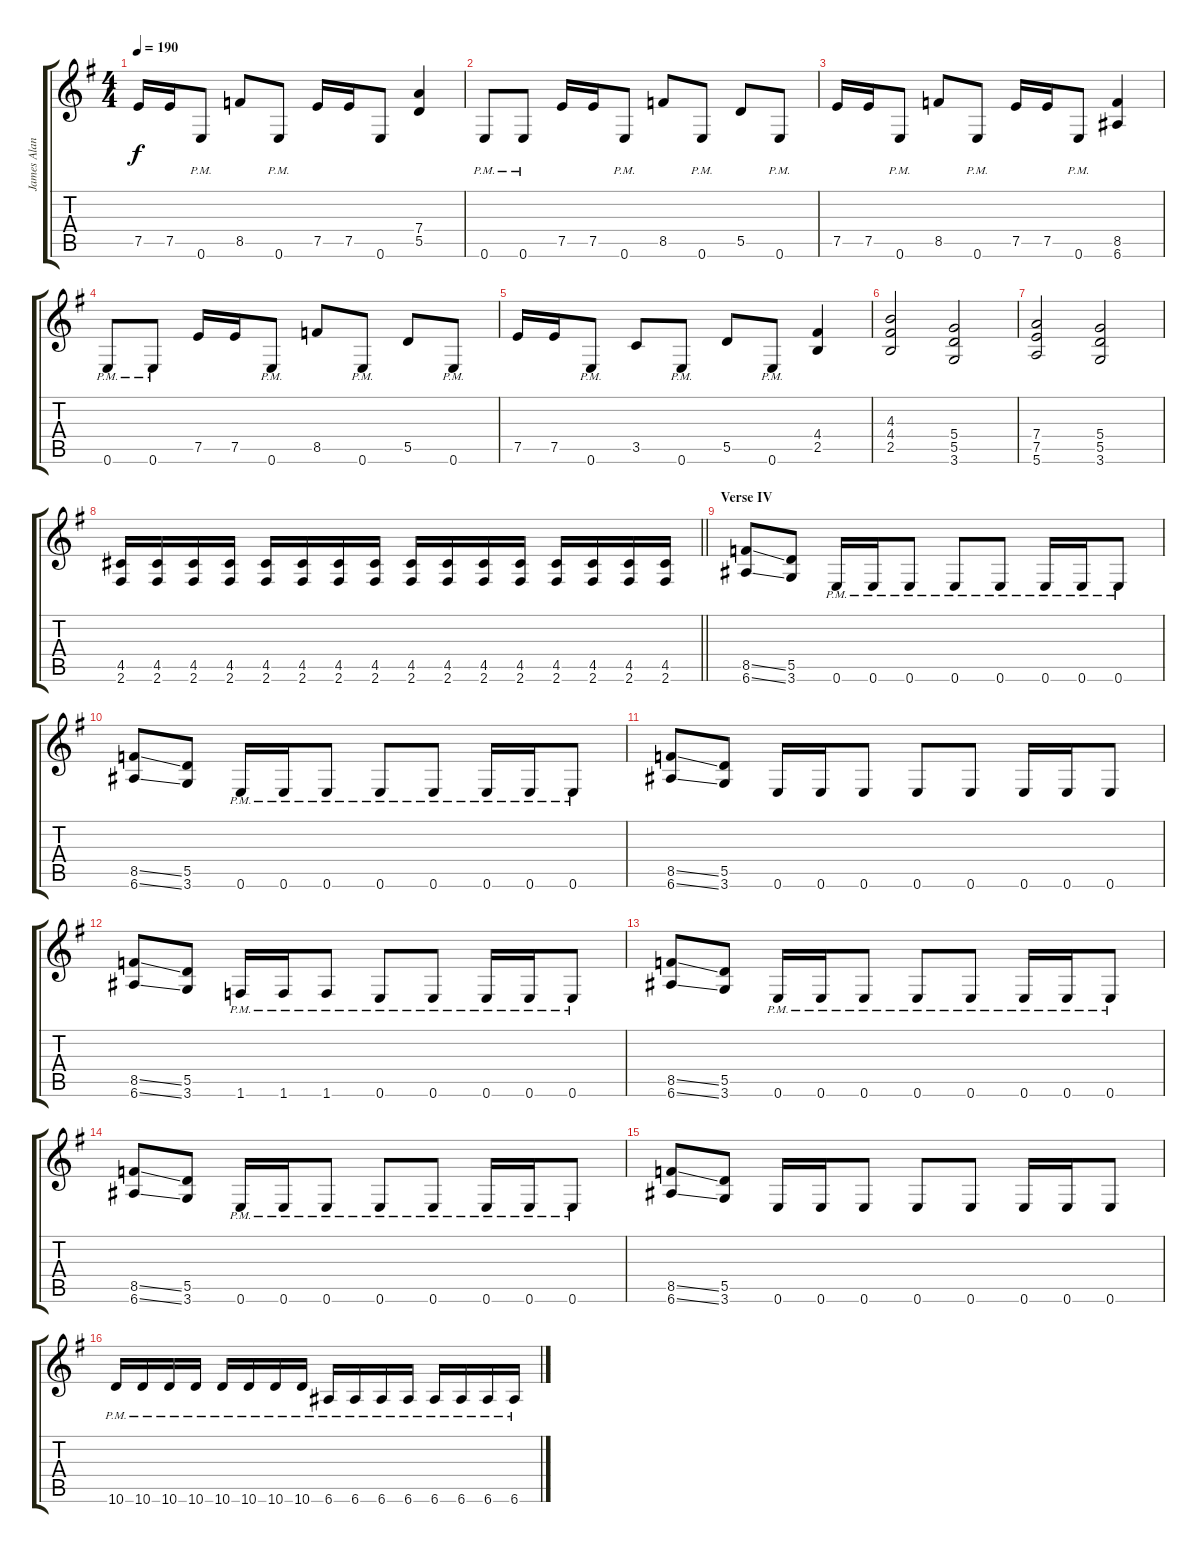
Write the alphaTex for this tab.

\track ("James Alan Hetfield - Rhythm Guitar" "James Alan") {instrument distortionguitar}
\staff {score tabs}
\tuning (E4 B3 G3 D3 A2 E2) {hide}
\ts (4 4)
\tempo 190
\clef g2
\ks eminor
7.5.16{dy f} 7.5.16 0.6{pm}.8 8.5.8 0.6{pm}.8 7.5.16 7.5.16 0.6.8 (7.4 5.5).4 |
0.6{pm}.8 0.6{pm}.8 7.5.16 7.5.16 0.6{pm}.8 8.5.8 0.6{pm}.8 5.5.8 0.6{pm}.8 |
7.5.16 7.5.16 0.6{pm}.8 8.5.8 0.6{pm}.8 7.5.16 7.5.16 0.6{pm}.8 (8.5 6.6).4 |
0.6{pm}.8 0.6{pm}.8 7.5.16 7.5.16 0.6{pm}.8 8.5.8 0.6{pm}.8 5.5.8 0.6{pm}.8 |
7.5.16 7.5.16 0.6{pm}.8 3.5.8 0.6{pm}.8 5.5.8 0.6{pm}.8 (4.4 2.5).4 |
(4.3 4.4 2.5).2 (5.4 5.5 3.6).2 |
(7.4 7.5 5.6).2 (5.4 5.5 3.6).2 |
\barLineRight lightlight
(4.5 2.6).16 (4.5 2.6).16 (4.5 2.6).16 (4.5 2.6).16 (4.5 2.6).16 (4.5 2.6).16 (4.5 2.6).16 (4.5 2.6).16 (4.5 2.6).16 (4.5 2.6).16 (4.5 2.6).16 (4.5 2.6).16 (4.5 2.6).16 (4.5 2.6).16 (4.5 2.6).16 (4.5 2.6).16 |
\section ("" "Verse IV")
(8.5{ss} 6.6{ss}).8 (5.5 3.6).8 0.6{pm}.16 0.6{pm}.16 0.6{pm}.8 0.6{pm}.8 0.6{pm}.8 0.6{pm}.16 0.6{pm}.16 0.6{pm}.8 |
(8.5{ss} 6.6{ss}).8 (5.5 3.6).8 0.6{pm}.16 0.6{pm}.16 0.6{pm}.8 0.6{pm}.8 0.6{pm}.8 0.6{pm}.16 0.6{pm}.16 0.6{pm}.8 |
(8.5{ss} 6.6{ss}).8 (5.5 3.6).8 0.6.16 0.6.16 0.6.8 0.6.8 0.6.8 0.6.16 0.6.16 0.6.8 |
(8.5{ss} 6.6{ss}).8 (5.5 3.6).8 1.6{pm}.16 1.6{pm}.16 1.6{pm}.8 0.6{pm}.8 0.6{pm}.8 0.6{pm}.16 0.6{pm}.16 0.6{pm}.8 |
(8.5{ss} 6.6{ss}).8 (5.5 3.6).8 0.6{pm}.16 0.6{pm}.16 0.6{pm}.8 0.6{pm}.8 0.6{pm}.8 0.6{pm}.16 0.6{pm}.16 0.6{pm}.8 |
(8.5{ss} 6.6{ss}).8 (5.5 3.6).8 0.6{pm}.16 0.6{pm}.16 0.6{pm}.8 0.6{pm}.8 0.6{pm}.8 0.6{pm}.16 0.6{pm}.16 0.6{pm}.8 |
(8.5{ss} 6.6{ss}).8 (5.5 3.6).8 0.6.16 0.6.16 0.6.8 0.6.8 0.6.8 0.6.16 0.6.16 0.6.8 |
10.6{pm}.16 10.6{pm}.16 10.6{pm}.16 10.6{pm}.16 10.6{pm}.16 10.6{pm}.16 10.6{pm}.16 10.6{pm}.16 6.6{pm}.16 6.6{pm}.16 6.6{pm}.16 6.6{pm}.16 6.6{pm}.16 6.6{pm}.16 6.6{pm}.16 6.6{pm}.16
